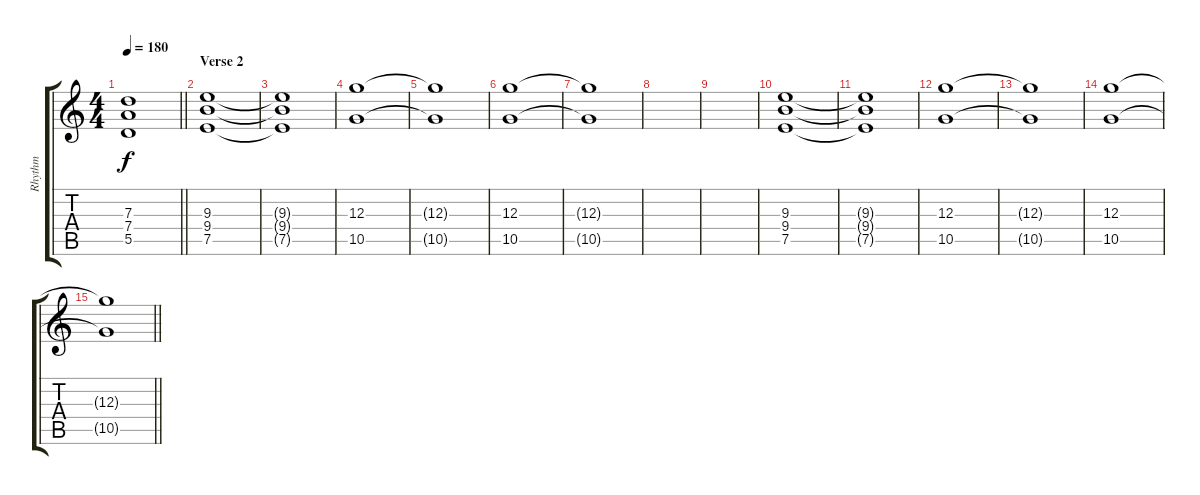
\track ("Rhythm" "Rhythm") {instrument distortionguitar}
\staff {score tabs}
\tuning (E4 B3 G3 D3 A2 E2) {hide}
\ts (4 4)
\tempo 180
\clef g2
\barLineRight lightlight
\ks c
(7.3 7.4 5.5).1{dy f} |
\section ("" "Verse 2")
(9.3 9.4 7.5).1 |
(9.3{t} 9.4{t} 7.5{t}).1 |
(12.3 10.5).1 |
(12.3{t} 10.5{t}).1 |
(12.3 10.5).1 |
(12.3{t} 10.5{t}).1 |
|
|
(9.3 9.4 7.5).1 |
(9.3{t} 9.4{t} 7.5{t}).1 |
(12.3 10.5).1 |
(12.3{t} 10.5{t}).1 |
(12.3 10.5).1 |
\barLineRight lightlight
(12.3{t} 10.5{t}).1
